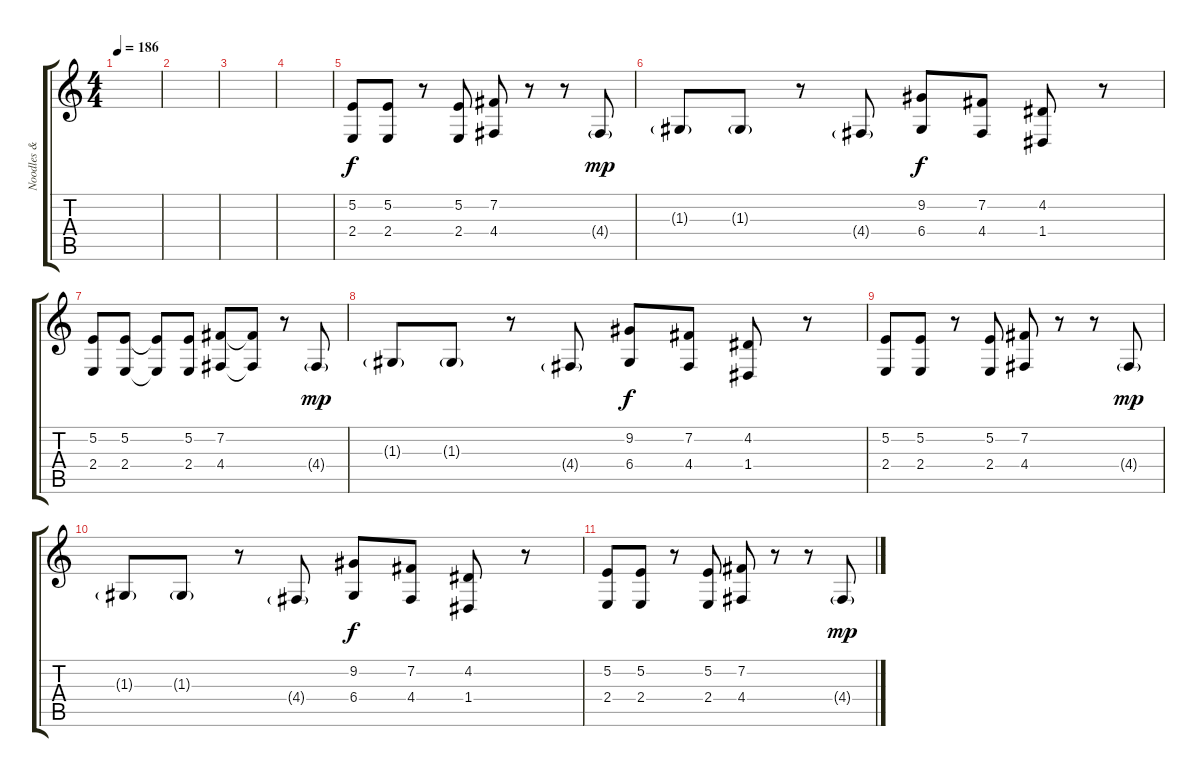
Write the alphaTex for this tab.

\track ("Noodles & Greg K" "Noodles & ") {instrument viola}
\staff {score tabs}
\tuning (E4 B3 G3 D3 A2 E2) {hide}
\ts (4 4)
\tempo 186
\clef g2
\ks c
|
|
|
|
(5.2 2.4).8 (5.2 2.4).8 r.8 (5.2 2.4).8 (7.2 4.4).8 r.8 r.8 4.4{g}.8{dy mp} |
1.3{g}.8 1.3{g}.8 r.8 4.4{g}.8 (9.2 6.4).8{dy f} (7.2 4.4).8 (4.2 1.4).8 r.8 |
(5.2 2.4).8 (5.2 2.4).8 (5.2{t} 2.4{t}).8 (5.2 2.4).8 (7.2 4.4).8 (7.2{t} 4.4{t}).8 r.8 4.4{g}.8{dy mp} |
1.3{g}.8 1.3{g}.8 r.8 4.4{g}.8 (9.2 6.4).8{dy f} (7.2 4.4).8 (4.2 1.4).8 r.8 |
(5.2 2.4).8 (5.2 2.4).8 r.8 (5.2 2.4).8 (7.2 4.4).8 r.8 r.8 4.4{g}.8{dy mp} |
1.3{g}.8 1.3{g}.8 r.8 4.4{g}.8 (9.2 6.4).8{dy f} (7.2 4.4).8 (4.2 1.4).8 r.8 |
(5.2 2.4).8 (5.2 2.4).8 r.8 (5.2 2.4).8 (7.2 4.4).8 r.8 r.8 4.4{g}.8{dy mp}
